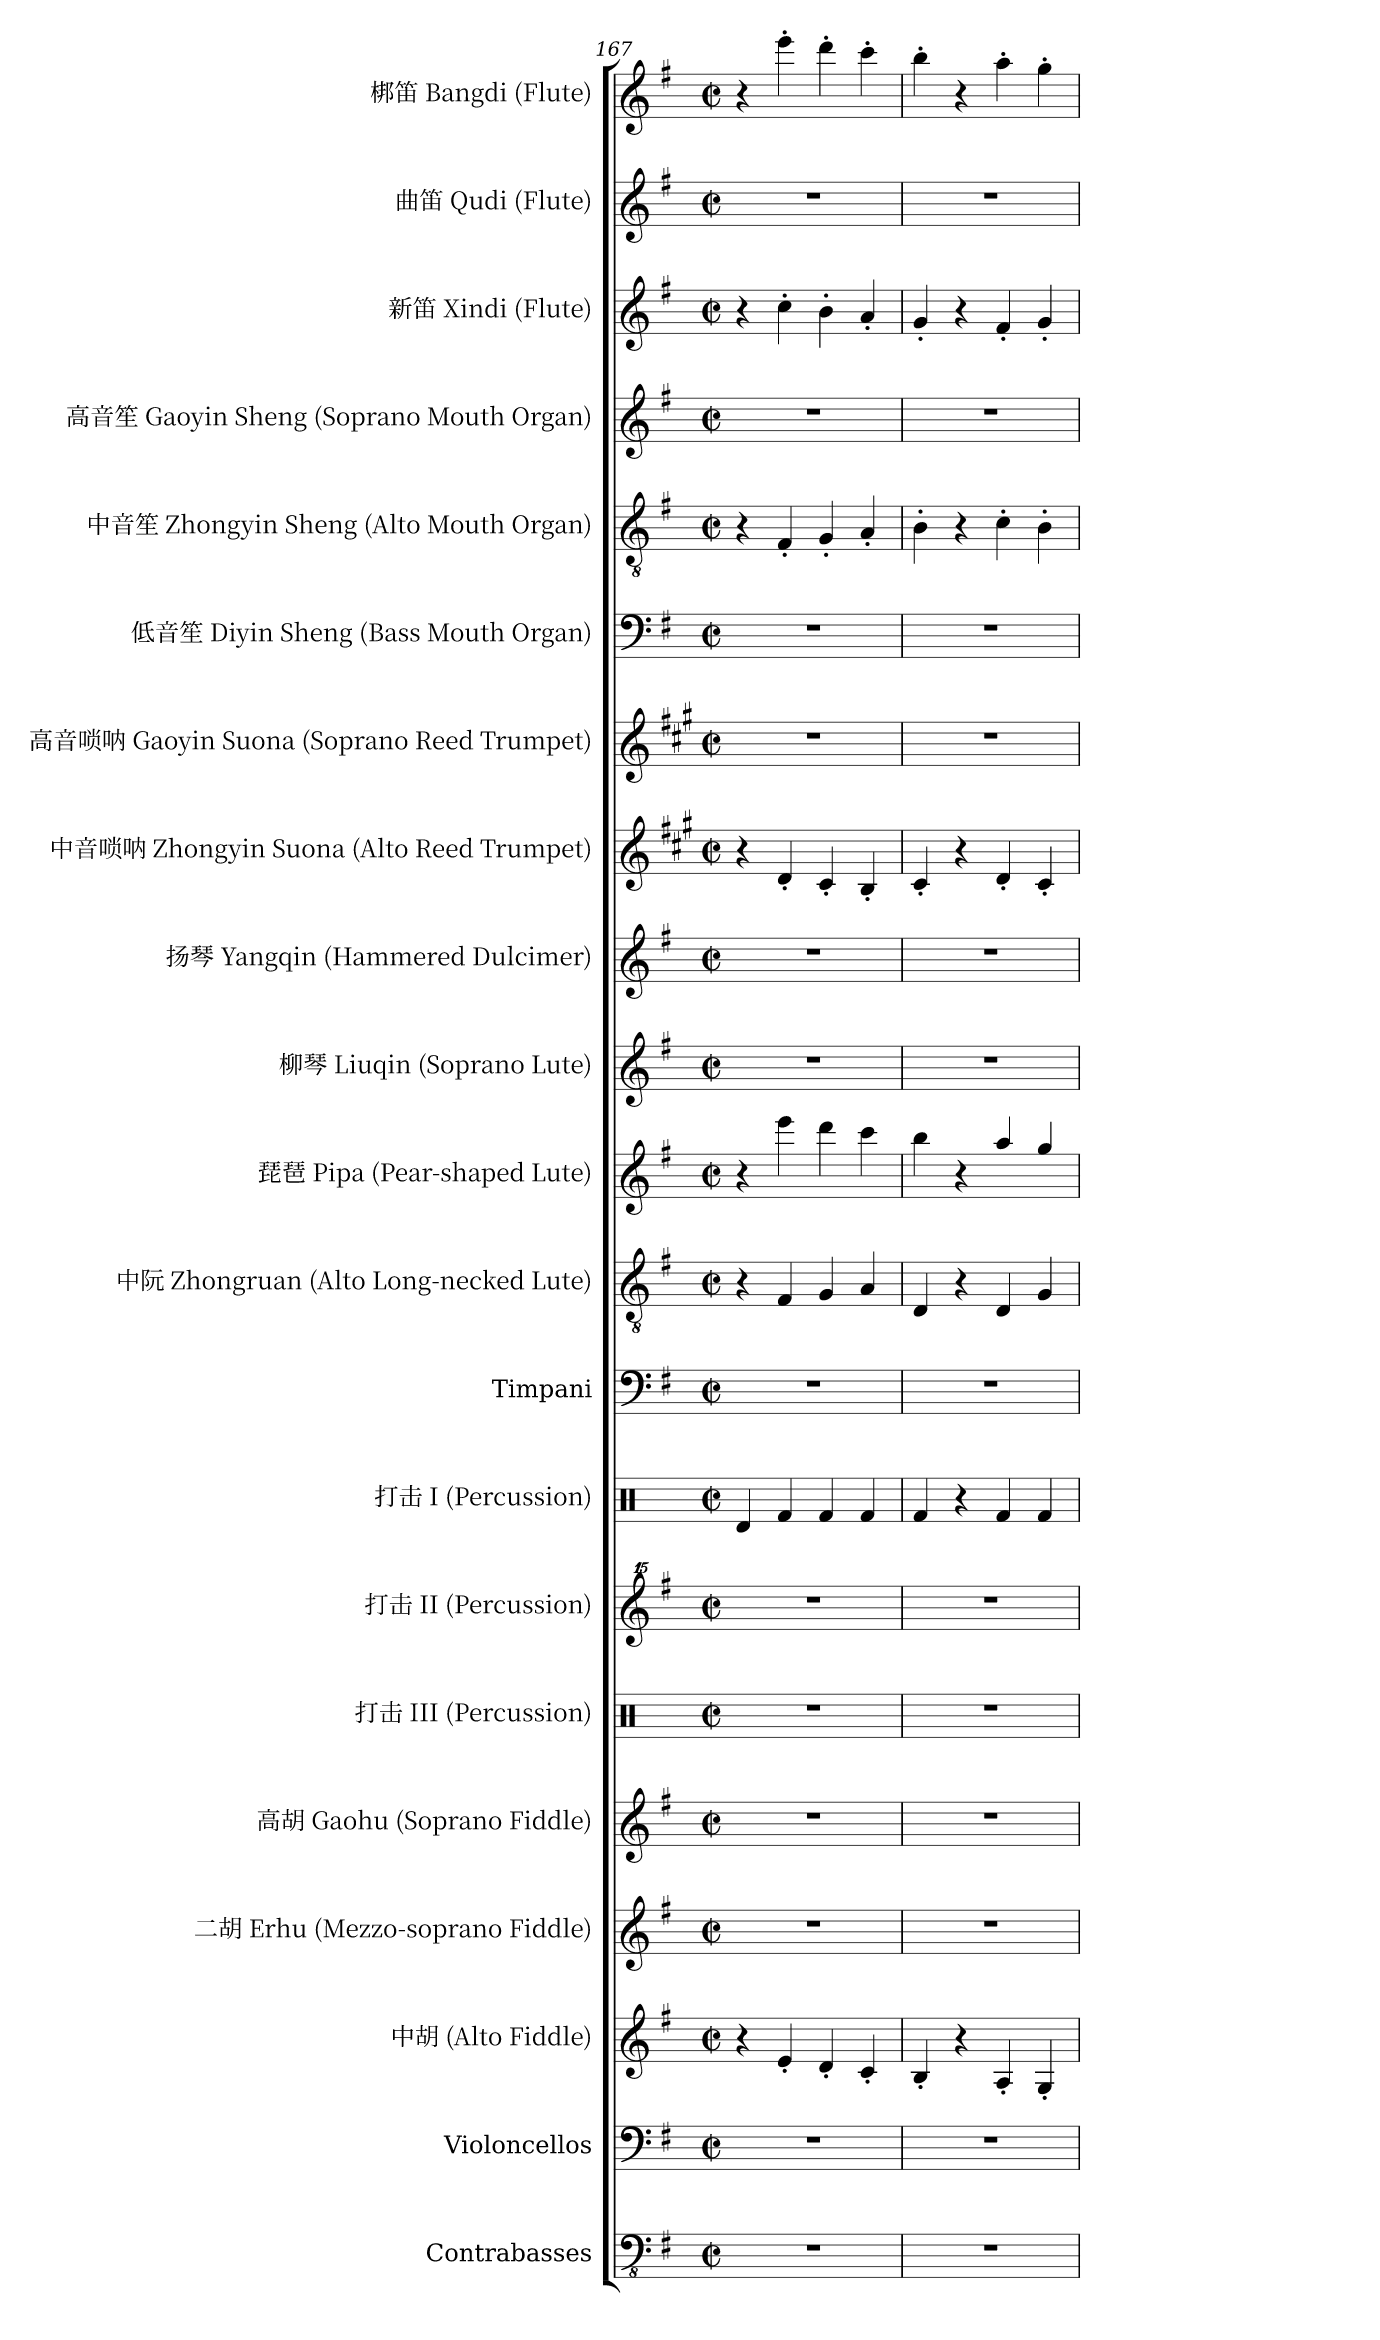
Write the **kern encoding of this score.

**kern	**kern	**kern	**kern	**kern	**kern	**kern	**kern	**kern	**kern	**kern	**kern	**kern	**kern	**kern	**kern	**kern	**kern	**kern	**kern	**kern
*part21	*part20	*part19	*part18	*part17	*part16	*part15	*part14	*part13	*part12	*part11	*part10	*part9	*part8	*part7	*part6	*part5	*part4	*part3	*part2	*part1
*staff21	*staff20	*staff19	*staff18	*staff17	*staff16	*staff15	*staff14	*staff13	*staff12	*staff11	*staff10	*staff9	*staff8	*staff7	*staff6	*staff5	*staff4	*staff3	*staff2	*staff1
*I"Contrabasses	*I"Violoncellos	*I"中胡 (Alto Fiddle)	*I"二胡 Erhu (Mezzo-soprano Fiddle)	*I"高胡 Gaohu (Soprano Fiddle)	*I"打击 III (Percussion)	*I"打击 II (Percussion)	*I"打击 I (Percussion)	*I"Timpani	*I"中阮 Zhongruan (Alto Long-necked Lute)	*I"琵琶 Pipa (Pear-shaped Lute)	*I"柳琴 Liuqin (Soprano Lute)	*I"扬琴 Yangqin  (Hammered Dulcimer)	*I"中音唢呐 Zhongyin Suona (Alto Reed Trumpet)	*I"高音唢呐 Gaoyin Suona (Soprano Reed Trumpet)	*I"低音笙 Diyin Sheng (Bass Mouth Organ)	*I"中音笙 Zhongyin Sheng (Alto Mouth Organ)	*I"高音笙 Gaoyin Sheng (Soprano Mouth Organ)	*I"新笛 Xindi (Flute)	*I"曲笛 Qudi (Flute)	*I"梆笛 Bangdi (Flute)
*I'Cbs.	*I'Vcs.	*	*	*	*I'打击 III	*I'打击 II	*I'打击 I	*I'Timp.	*	*	*	*	*	*	*	*	*	*	*	*
!!LO:PB:g=z
*clefFv4	*clefF4	*clefG2	*clefG2	*clefG2	*clefX	*clefG^^2	*clefX	*clefF4	*clefGv2	*clefG2	*clefG2	*clefG2	*clefG2	*clefG2	*clefF4	*clefGv2	*clefG2	*clefG2	*clefG2	*clefG2
*	*	*	*	*	*	*	*	*	*	*ITrd7c12	*	*	*ITrd1c2	*ITrd1c2	*	*	*	*	*	*
*k[f#]	*k[f#]	*k[f#]	*k[f#]	*k[f#]	*k[]	*k[f#]	*k[]	*k[f#]	*k[f#]	*k[f#]	*k[f#]	*k[f#]	*k[f#]	*k[f#]	*k[f#]	*k[f#]	*k[f#]	*k[f#]	*k[f#]	*k[f#]
*M2/2	*M2/2	*M2/2	*M2/2	*M2/2	*M2/2	*M2/2	*M2/2	*M2/2	*M2/2	*M2/2	*M2/2	*M2/2	*M2/2	*M2/2	*M2/2	*M2/2	*M2/2	*M2/2	*M2/2	*M2/2
*met(c|)	*met(c|)	*met(c|)	*met(c|)	*met(c|)	*met(c|)	*met(c|)	*met(c|)	*met(c|)	*met(c|)	*met(c|)	*met(c|)	*met(c|)	*met(c|)	*met(c|)	*met(c|)	*met(c|)	*met(c|)	*met(c|)	*met(c|)	*met(c|)
=167	=167	=167	=167	=167	=167	=167	=167	=167	=167	=167	=167	=167	=167	=167	=167	=167	=167	=167	=167	=167
1r	1r	4r	1r	1r	1r	1r	4Rd/	1r	4r	4r	1r	1r	4r	1r	1r	4r	1r	4r	1r	4r
.	.	4e'/	.	.	.	.	4Rf/	.	4F#/	4ee\	.	.	4c'/	.	.	4F#'/	.	4cc'\	.	4eee'\
.	.	4d'/	.	.	.	.	4Rf/	.	4G/	4dd\	.	.	4B'/	.	.	4G'/	.	4b'\	.	4ddd'\
.	.	4c'/	.	.	.	.	4Rf/	.	4A/	4cc\	.	.	4A'/	.	.	4A'/	.	4a'/	.	4ccc'\
=168	=168	=168	=168	=168	=168	=168	=168	=168	=168	=168	=168	=168	=168	=168	=168	=168	=168	=168	=168	=168
1r	1r	4B'/	1r	1r	1r	1r	4Rf/	1r	4D/	4b\	1r	1r	4B'/	1r	1r	4B'\	1r	4g'/	1r	4bb'\
.	.	4r	.	.	.	.	4r	.	4r	4r	.	.	4r	.	.	4r	.	4r	.	4r
.	.	4A'/	.	.	.	.	4Rf/	.	4D/	4a/	.	.	4c'/	.	.	4c'\	.	4f#'/	.	4aa'\
.	.	4G'/	.	.	.	.	4Rf/	.	4G/	4g/	.	.	4B'/	.	.	4B'\	.	4g'/	.	4gg'\
=	=	=	=	=	=	=	=	=	=	=	=	=	=	=	=	=	=	=	=	=
*-	*-	*-	*-	*-	*-	*-	*-	*-	*-	*-	*-	*-	*-	*-	*-	*-	*-	*-	*-	*-
